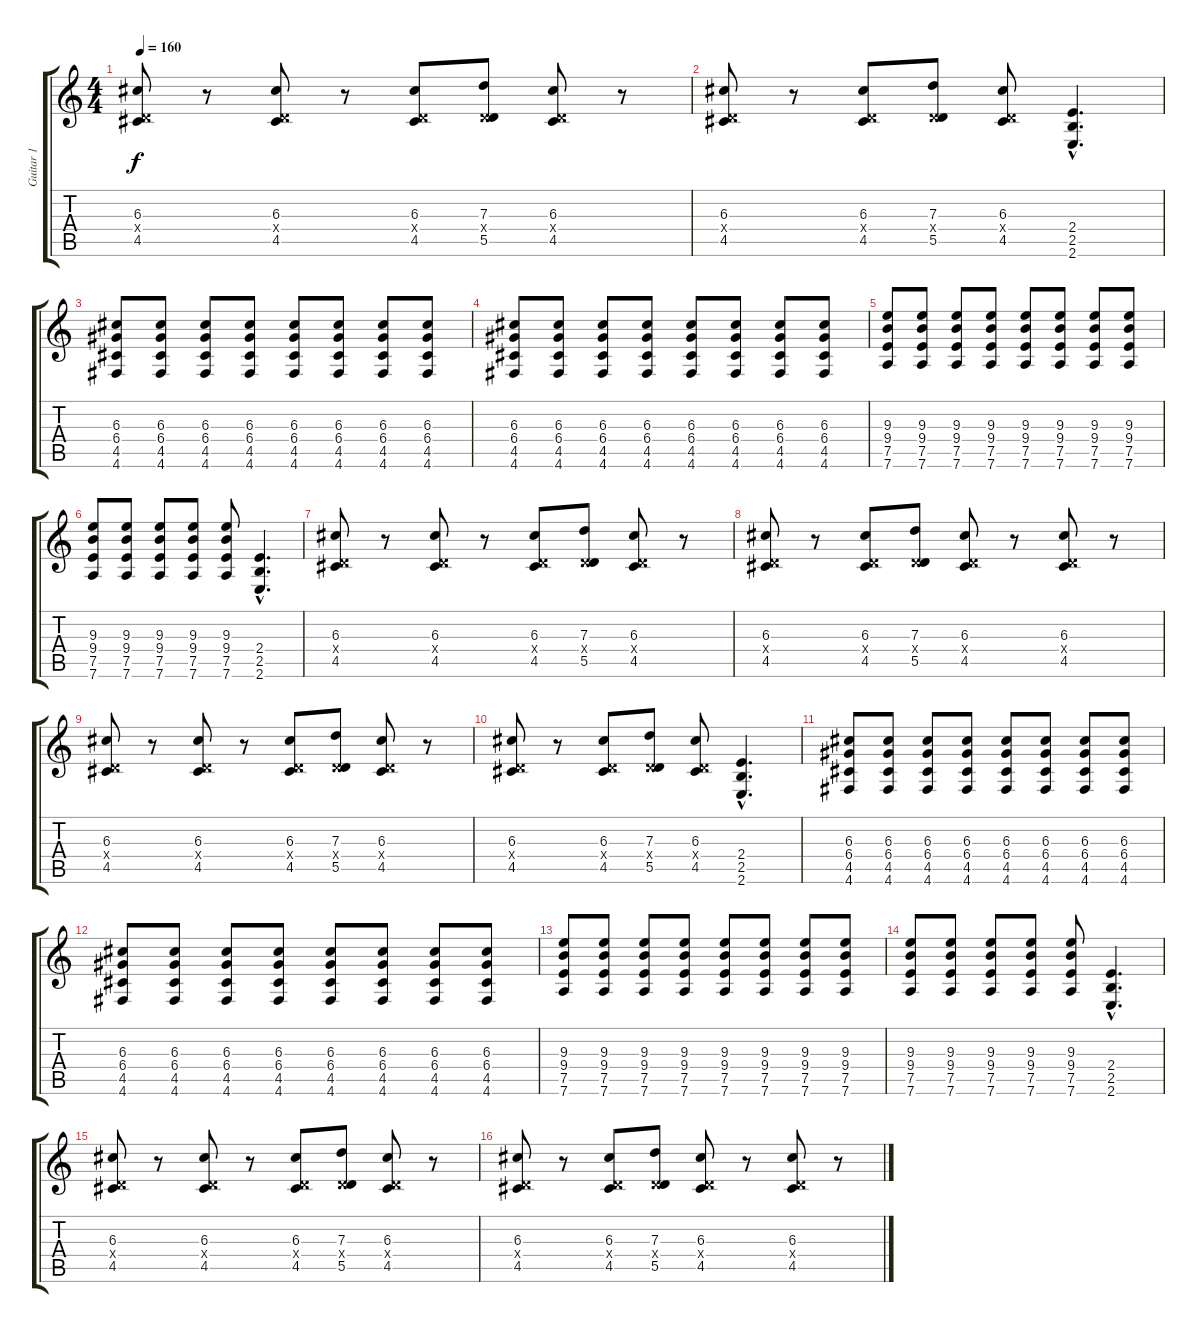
\track ("Guitar 1" "Guitar 1") {instrument distortionguitar}
\staff {score tabs}
\tuning (E4 B3 G3 D3 A2 D2) {hide}
\ts (4 4)
\tempo 160
\clef g2
\ks c
(6.3 0.4{x} 4.5).8{dy f} r.8 (6.3 0.4{x} 4.5).8 r.8 (6.3 0.4{x} 4.5).8 (7.3 0.4{x} 5.5).8 (6.3 0.4{x} 4.5).8 r.8 |
(6.3 0.4{x} 4.5).8 r.8 (6.3 0.4{x} 4.5).8 (7.3 0.4{x} 5.5).8 (6.3 0.4{x} 4.5).8 (2.4{hac} 2.5{hac} 2.6{hac}).4{d} |
(6.3 6.4 4.5 4.6).8 (6.3 6.4 4.5 4.6).8 (6.3 6.4 4.5 4.6).8 (6.3 6.4 4.5 4.6).8 (6.3 6.4 4.5 4.6).8 (6.3 6.4 4.5 4.6).8 (6.3 6.4 4.5 4.6).8 (6.3 6.4 4.5 4.6).8 |
(6.3 6.4 4.5 4.6).8 (6.3 6.4 4.5 4.6).8 (6.3 6.4 4.5 4.6).8 (6.3 6.4 4.5 4.6).8 (6.3 6.4 4.5 4.6).8 (6.3 6.4 4.5 4.6).8 (6.3 6.4 4.5 4.6).8 (6.3 6.4 4.5 4.6).8 |
(9.3 9.4 7.5 7.6).8 (9.3 9.4 7.5 7.6).8 (9.3 9.4 7.5 7.6).8 (9.3 9.4 7.5 7.6).8 (9.3 9.4 7.5 7.6).8 (9.3 9.4 7.5 7.6).8 (9.3 9.4 7.5 7.6).8 (9.3 9.4 7.5 7.6).8 |
(9.3 9.4 7.5 7.6).8 (9.3 9.4 7.5 7.6).8 (9.3 9.4 7.5 7.6).8 (9.3 9.4 7.5 7.6).8 (9.3 9.4 7.5 7.6).8 (2.4{hac} 2.5{hac} 2.6{hac}).4{d} |
(6.3 0.4{x} 4.5).8 r.8 (6.3 0.4{x} 4.5).8 r.8 (6.3 0.4{x} 4.5).8 (7.3 0.4{x} 5.5).8 (6.3 0.4{x} 4.5).8 r.8 |
(6.3 0.4{x} 4.5).8 r.8 (6.3 0.4{x} 4.5).8 (7.3 0.4{x} 5.5).8 (6.3 0.4{x} 4.5).8 r.8 (6.3 0.4{x} 4.5).8 r.8 |
(6.3 0.4{x} 4.5).8 r.8 (6.3 0.4{x} 4.5).8 r.8 (6.3 0.4{x} 4.5).8 (7.3 0.4{x} 5.5).8 (6.3 0.4{x} 4.5).8 r.8 |
(6.3 0.4{x} 4.5).8 r.8 (6.3 0.4{x} 4.5).8 (7.3 0.4{x} 5.5).8 (6.3 0.4{x} 4.5).8 (2.4{hac} 2.5{hac} 2.6{hac}).4{d} |
(6.3 6.4 4.5 4.6).8 (6.3 6.4 4.5 4.6).8 (6.3 6.4 4.5 4.6).8 (6.3 6.4 4.5 4.6).8 (6.3 6.4 4.5 4.6).8 (6.3 6.4 4.5 4.6).8 (6.3 6.4 4.5 4.6).8 (6.3 6.4 4.5 4.6).8 |
(6.3 6.4 4.5 4.6).8 (6.3 6.4 4.5 4.6).8 (6.3 6.4 4.5 4.6).8 (6.3 6.4 4.5 4.6).8 (6.3 6.4 4.5 4.6).8 (6.3 6.4 4.5 4.6).8 (6.3 6.4 4.5 4.6).8 (6.3 6.4 4.5 4.6).8 |
(9.3 9.4 7.5 7.6).8 (9.3 9.4 7.5 7.6).8 (9.3 9.4 7.5 7.6).8 (9.3 9.4 7.5 7.6).8 (9.3 9.4 7.5 7.6).8 (9.3 9.4 7.5 7.6).8 (9.3 9.4 7.5 7.6).8 (9.3 9.4 7.5 7.6).8 |
(9.3 9.4 7.5 7.6).8 (9.3 9.4 7.5 7.6).8 (9.3 9.4 7.5 7.6).8 (9.3 9.4 7.5 7.6).8 (9.3 9.4 7.5 7.6).8 (2.4{hac} 2.5{hac} 2.6{hac}).4{d} |
(6.3 0.4{x} 4.5).8 r.8 (6.3 0.4{x} 4.5).8 r.8 (6.3 0.4{x} 4.5).8 (7.3 0.4{x} 5.5).8 (6.3 0.4{x} 4.5).8 r.8 |
(6.3 0.4{x} 4.5).8 r.8 (6.3 0.4{x} 4.5).8 (7.3 0.4{x} 5.5).8 (6.3 0.4{x} 4.5).8 r.8 (6.3 0.4{x} 4.5).8 r.8
